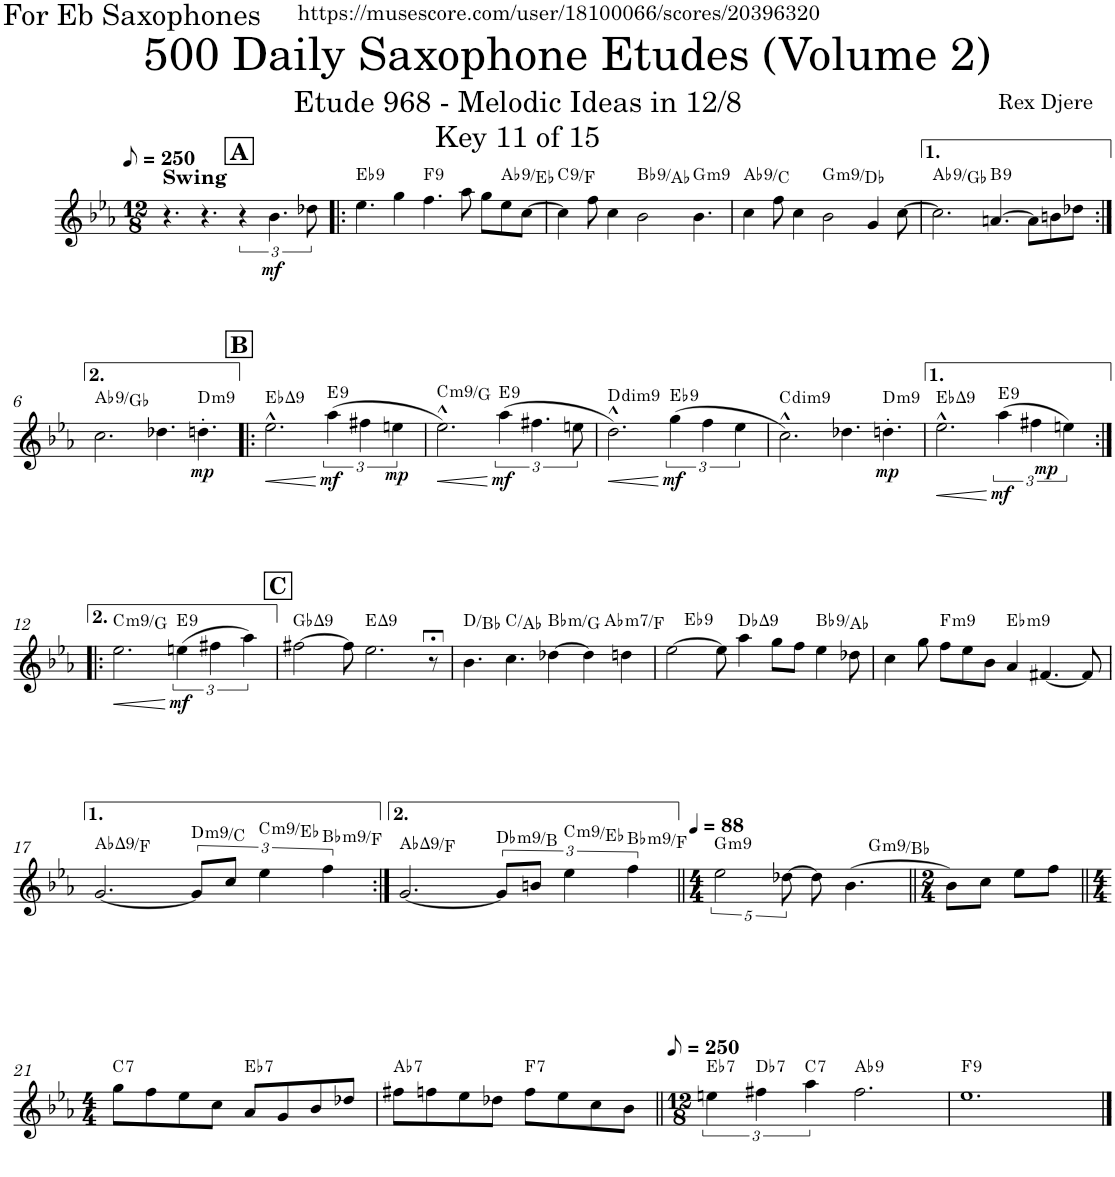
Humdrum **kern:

**kern	**dynam	**harte
*part1	*part1	*part1
*staff1	*staff1	*
*I"Alto Saxophone	*	*
*I'A. Sax.	*	*
*clefG2	*	*
*Trd5c9	*	*
*k[b-e-a-]	*	*
*M12/8	*	*
*MM125	*	*
!!LO:REH:place=s1:a:B:cj:fs=14:t=A:qo=3
=1	=1	=1
!LO:TX:a:B:t=Swing	!	!
4.r	.	.
4.r	.	.
4r	.	.
!	!LO:DY:b	!
4.b-\	mf	.
8dd-X\	.	.
=2!|:	=2!|:	=2!|:
!	!	!LO:H:kt=9
4.ee-\	.	Eb:9
4gg\	.	.
!	!	!LO:H:kt=9
4.ff\	.	F:9
8aa-\	.	.
8gg\L	.	.
!	!	!LO:H:kt=9
8ee-\	.	Ab:9/5
[8cc\J	.	.
=3	=3	=3
!	!	!LO:H:kt=9
4cc\]	.	C:9/4
8ff\	.	.
4cc\	.	.
!	!	!LO:H:kt=9
2b-\	.	Bb:9/b7
!	!	!LO:H:kt=m9
4.b-\	.	G:min9
=4	=4	=4
!	!	!LO:H:kt=9
4cc\	.	Ab:9/3
8ff\	.	.
4cc\	.	.
!	!	!LO:H:kt=m9
2b-\	.	G:min9/b5
4g/	.	.
[8cc\	.	.
=5	=5	=5
!	!	!LO:H:kt=9
2.cc\]	.	Ab:9/b7
!	!	!LO:H:kt=9
[4.an/	.	B:9
8a\L]	.	.
8bn\	.	.
8dd-X\J	.	.
!!LO:LB:g=z
=6:|!	=6:|!	=6:|!
!	!	!LO:H:kt=9
2.cc\	.	Ab:9/b7
4.dd-X\	.	.
!	!LO:DY:b	!LO:H:kt=m9
4.ddn'\	mp	D:min9
!!LO:REH:place=s1:a:B:cj:fs=14:t=B
=7!|:	=7!|:	=7!|:
!	!LO:HP:b	!LO:H:kt=9
2.ee-^^\	<	Eb:maj9
!	!LO:DY:n=1:b	!LO:H:kt=9
(4aa-\	[ mf	E:9
4ff#X\	.	.
!	!LO:DY:n=2:b	!
4een\	mp	.
=8	=8	=8
!	!LO:HP:b	!LO:H:kt=m9
2.ee-^^\)	<	C:min9/5
!	!LO:DY:n=1:b	!LO:H:kt=9
(4aa-\	[ mf	E:9
4.ff#X\	.	.
8een\	.	.
=9	=9	=9
!	!LO:HP:b	!LO:H:kt=dim7
2.dd^^\)	<	D:dim7(9)
!	!LO:DY:n=1:b	!LO:H:kt=9
(4gg\	[ mf	Eb:9
4ff\	.	.
4ee-\	.	.
=10	=10	=10
!	!	!LO:H:kt=dim7
2.cc^^\)	.	C:dim7(9)
4.dd-X\	.	.
!	!LO:DY:b	!LO:H:kt=m9
4.ddn'\	mp	D:min9
=11	=11	=11
!	!LO:HP:b	!LO:H:kt=9
2.ee-^^\	<	Eb:maj9
!	!LO:DY:n=1:b	!LO:H:kt=9
(4aa-\	[ mf	E:9
!	!LO:DY:n=2:b	!
4ff#X\	mp	.
4een\)	.	.
!!LO:LB:g=z
=12:|!|:	=12:|!|:	=12:|!|:
!	!LO:HP:b	!LO:H:kt=m9
2.ee-\	<	C:min9/5
!	!LO:DY:n=1:b	!LO:H:kt=9
(4een\	[ mf	E:9
4ff#X\	.	.
4aa-\)	.	.
!!LO:REH:place=s1:a:B:cj:fs=14:t=C
=13	=13	=13
!	!	!LO:H:kt=9
[2ff#X\	.	Gb:maj9
8ff#\]	.	.
!	!	!LO:H:kt=9
2.ee-\	.	E:maj9
8r;<	.	.
=14	=14	=14
*^	*	*
4.b-\	1ryy	.	D:maj/b6
4.cc\	.	.	C:maj/b6
!	!	!	!LO:H:kt=m
[4dd-X\	.	.	Bb:min/6
4dd-\]	8ryy	.	.
!	!	!	!LO:H:kt=m7
.	4.ryy	.	Ab:min7/6
4ddn\	.	.	.
=15	=15	=15	=15
!	!	!	!LO:H:kt=9
*v	*v	*	*
[2ee-\	.	Eb:9
8ee-\]	.	.
!	!	!LO:H:kt=9
4aa-\	.	Db:maj9
8gg\L	.	.
8ff\J	.	.
!	!	!LO:H:kt=9
4ee-\	.	Bb:9/b7
8dd-X\	.	.
=16	=16	=16
4cc\	.	.
8gg\	.	.
!	!	!LO:H:kt=m9
8ff\L	.	F:min9
8ee-\	.	.
8b-\J	.	.
!	!	!LO:H:kt=m9
4a-/	.	Eb:min9
[4.f#X/	.	.
8f#/]	.	.
!!LO:LB:g=z
=17	=17	=17
!	!	!LO:H:kt=9
[2.g/	.	Ab:maj9/6
!	!	!LO:H:kt=m9
8g/L]	.	D:min9/b7
8cc/J	.	.
!	!	!LO:H:kt=m9
4ee-\	.	C:min9/b3
!	!	!LO:H:kt=m9
4ff\	.	Bb:min9/5
=18:|!	=18:|!	=18:|!
!	!	!LO:H:kt=9
[2.g/	.	Ab:maj9/6
!	!	!LO:H:kt=m9
8g/L]	.	Db:min9/#6
8bn/J	.	.
!	!	!LO:H:kt=m9
4ee-\	.	C:min9/b3
!	!	!LO:H:kt=m9
4ff\	.	Bb:min9/5
=19||	=19||	=19||
*M4/4	*	*
*MM88	*	*
!	!	!LO:H:kt=m9
*^	*	*
5%2ee-\	2.ryy	.	G:min9
[10dd-X\	.	.	.
8dd-\]	.	.	.
[4.b-\	.	.	.
!	!	!	!LO:H:kt=m9
.	4ryy	.	G:min9/b3
*v	*v	*	*
=20||	=20||	=20||
*M2/4	*	*
8b-\L]	.	.
8cc\J	.	.
8ee-\L	.	.
8ff\J	.	.
!!LO:LB:g=z
=21||	=21||	=21||
*M4/4	*	*
!	!	!LO:H:kt=7
8gg\L	.	C:7
8ff\	.	.
8ee-\	.	.
8cc\J	.	.
!	!	!LO:H:kt=7
8a-/L	.	Eb:7
8g/	.	.
8b-/	.	.
8dd-X/J	.	.
=22	=22	=22
!	!	!LO:H:kt=7
8ff#X\L	.	Ab:7
8ffn\	.	.
8ee-\	.	.
8dd-X\J	.	.
!	!	!LO:H:kt=7
8ff\L	.	F:7
8ee-\	.	.
8cc\	.	.
8b-\J	.	.
=23||	=23||	=23||
*M12/8	*	*
*MM125	*	*
!	!	!LO:H:kt=7
4een\	.	Eb:7
!	!	!LO:H:kt=7
4ff#X\	.	Db:7
!	!	!LO:H:kt=7
4aa-\	.	C:7
!	!	!LO:H:kt=9
2.ff#\	.	Ab:9
=24	=24	=24
!	!	!LO:H:kt=9
1.ee-	.	F:9
==	==	==
*-	*-	*-
